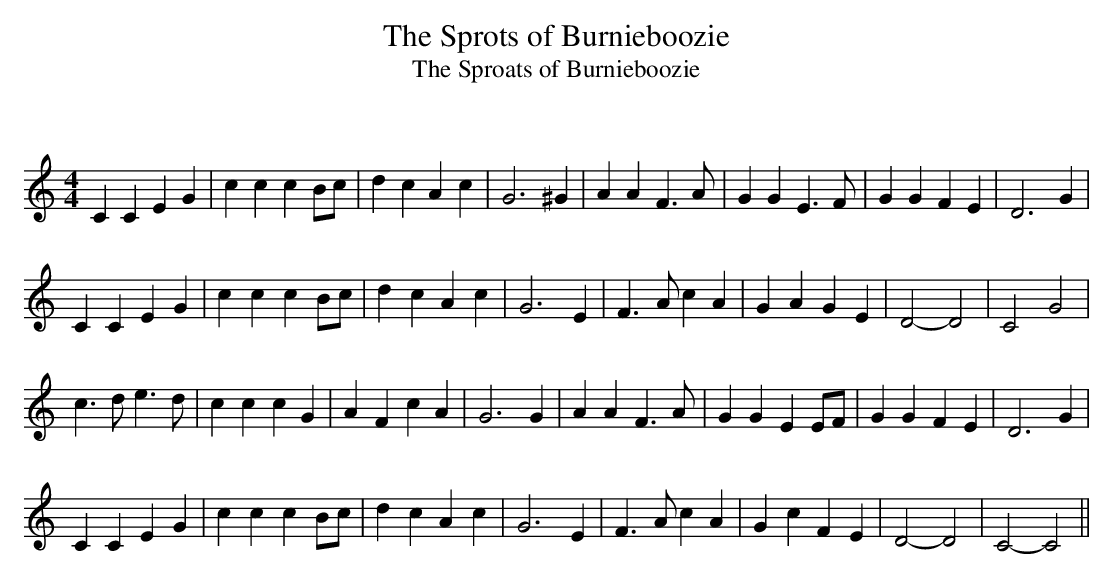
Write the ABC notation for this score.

X:1
T: The Sprots of Burnieboozie
T: The Sproats of Burnieboozie
C:
Q: 232
K:C
M:4/4
L:1/8
C2 C2 E2 G2|c2 c2 c2 Bc|d2 c2 A2 c2|G6 ^G2|A2 A2 F3A|G2 G2 E3F|G2 G2 F2 E2|D6 G2|
C2 C2 E2 G2|c2 c2 c2 Bc|d2 c2 A2 c2|G6 E2|F3A c2 A2|G2 A2 G2 E2|D4-D4|C4 G4|
c3d e3d|c2 c2 c2 G2|A2 F2 c2 A2|G6 G2|A2 A2 F3A|G2 G2 E2 EF|G2 G2 F2 E2|D6 G2|
C2 C2 E2 G2|c2 c2 c2 Bc|d2 c2 A2 c2|G6 E2|F3A c2 A2|G2 c2 F2 E2|D4-D4|C4-C4||
